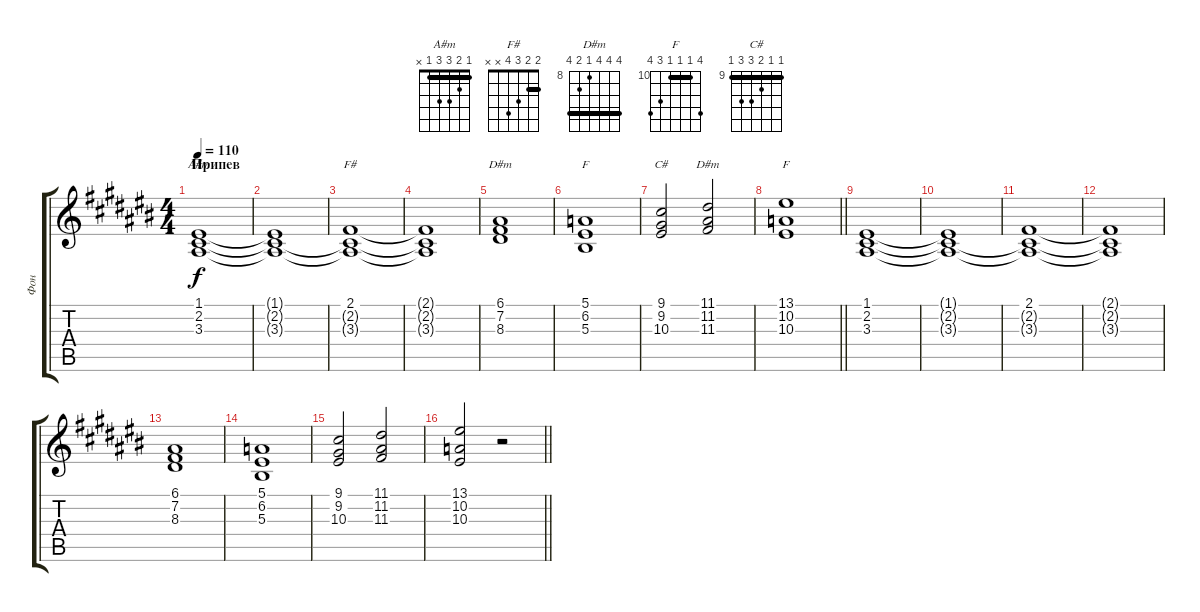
\track ("Фон" "Фон") {instrument pad2warm}
\staff {score tabs}
\tuning (E4 B3 G3 D3 A2 E2) {hide}
\chord ("A#m" 1 2 3 3 1 x) {barre 1}
\chord ("F#" 2 2 3 4 x x) {barre 2}
\chord ("D#m" 6 7 8 8 6 x) {firstfret 6 barre 6}
\chord ("F" 5 6 5 3 x x) {firstfret 3 barre 5}
\chord ("C#" 9 9 10 11 11 9) {firstfret 9 barre 9}
\chord ("D#m" 11 11 11 8 9 11) {firstfret 8 barre 11}
\chord ("F" 13 10 10 10 12 13) {firstfret 10 barre 10}
\ts (4 4)
\section ("" "Припев")
\tempo 110
\clef g2
\ks a#minor
(1.1 2.2 3.3).1{ch "A#m" dy f} |
(1.1{t} 2.2{t} 3.3{t}).1 |
(2.1 2.2{t} 3.3{t}).1{ch "F#"} |
(2.1{t} 2.2{t} 3.3{t}).1 |
(6.1 7.2 8.3).1{ch "D#m"} |
(5.1 6.2 5.3).1{ch "F"} |
(9.1 9.2 10.3).2{ch "C#"} (11.1 11.2 11.3).2{ch "D#m"} |
\barLineRight lightlight
(13.1 10.2 10.3).1{ch "F"} |
(1.1 2.2 3.3).1 |
(1.1{t} 2.2{t} 3.3{t}).1 |
(2.1 2.2{t} 3.3{t}).1 |
(2.1{t} 2.2{t} 3.3{t}).1 |
(6.1 7.2 8.3).1 |
(5.1 6.2 5.3).1 |
(9.1 9.2 10.3).2 (11.1 11.2 11.3).2 |
\barLineRight lightlight
(13.1 10.2 10.3).2 r.2
